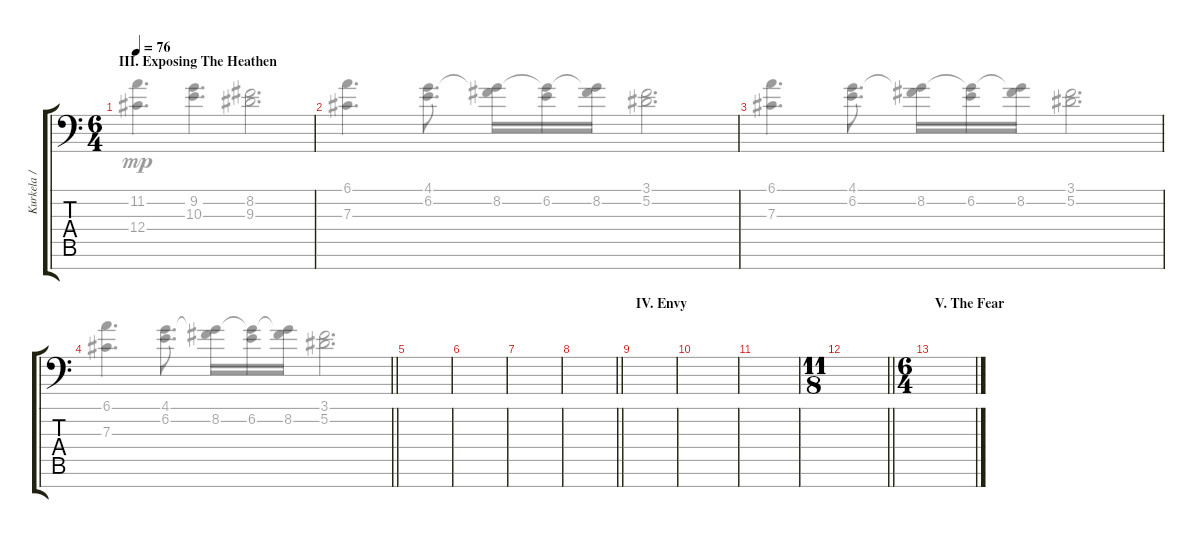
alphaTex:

\track ("Kurkela / Kakko (Background Vocals)" "Kurkela / ") {instrument choiraahs}
\staff {score tabs}
\tuning (Eb4 Bb3 Gb3 Db3 Ab2 Eb2 Eb1) {hide}
\voice
\ts (6 4)
\section ("" "III. Exposing The Heathen")
\tempo 76
\clef f4
\ks c
|
|
|
\barLineRight lightlight
|
|
|
|
\barLineRight lightlight
|
\section ("" "IV. Envy")
|
|
|
\ts (11 8)
\barLineRight lightlight
|
\ts (6 4)
\section ("" "V. The Fear")
|
|
|
\voice
\clef f4
\ks c
(11.2 12.4).4{d dy mp} (9.2 10.3).4{d} (8.2 9.3).2{d} |
(6.1 7.3).4{d} (4.1 6.2).8{d} (4.1{t} 8.2).16 (4.1{t} 6.2).16 (4.1{t} 8.2).16 (3.1 5.2).2{d} |
(6.1 7.3).4{d} (4.1 6.2).8{d} (4.1{t} 8.2).16 (4.1{t} 6.2).16 (4.1{t} 8.2).16 (3.1 5.2).2{d} |
\barLineRight lightlight
(6.1 7.3).4{d} (4.1 6.2).8{d} (4.1{t} 8.2).16 (4.1{t} 6.2).16 (4.1{t} 8.2).16 (3.1 5.2).2{d} |
|
|
|
\barLineRight lightlight
|
|
|
|
\barLineRight lightlight
|
|
|
|
